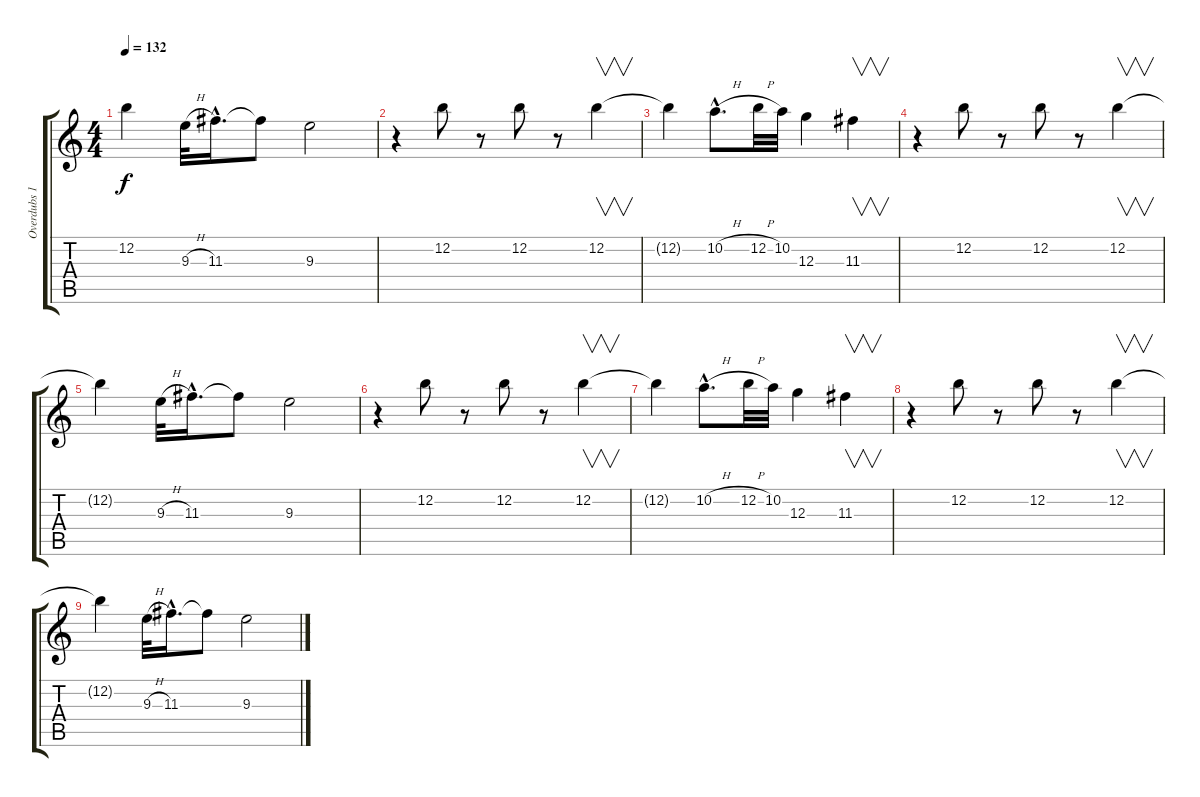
\track ("Overdubs 1" "Overdubs 1") {instrument distortionguitar}
\staff {score tabs}
\tuning (E4 B3 G3 D3 A2 E2) {hide}
\ts (4 4)
\tempo 132
\clef g2
\ks c
12.2{t}.4{dy f} 9.3{h}.32 11.3{hac}.16{d} 11.3{t}.8 9.3.2 |
r.4{volume 8} 12.2.8 r.8 12.2.8 r.8 12.2.4{v} |
12.2{t}.4{volume 6} 10.2{h hac}.8{d} 12.2{h}.32 10.2.32 12.3.4 11.3.4{v} |
r.4{volume 4} 12.2.8 r.8 12.2.8 r.8 12.2.4{v} |
12.2{t}.4{volume 2} 9.3{h}.32 11.3{hac}.16{d} 11.3{t}.8 9.3.2 |
r.4 12.2.8 r.8 12.2.8 r.8 12.2.4{v} |
12.2{t}.4 10.2{h hac}.8{d} 12.2{h}.32 10.2.32 12.3.4 11.3.4{v} |
r.4{volume 1} 12.2.8 r.8 12.2.8 r.8 12.2.4{v} |
12.2{t}.4 9.3{h}.32 11.3{hac}.16{d} 11.3{t}.8 9.3.2
